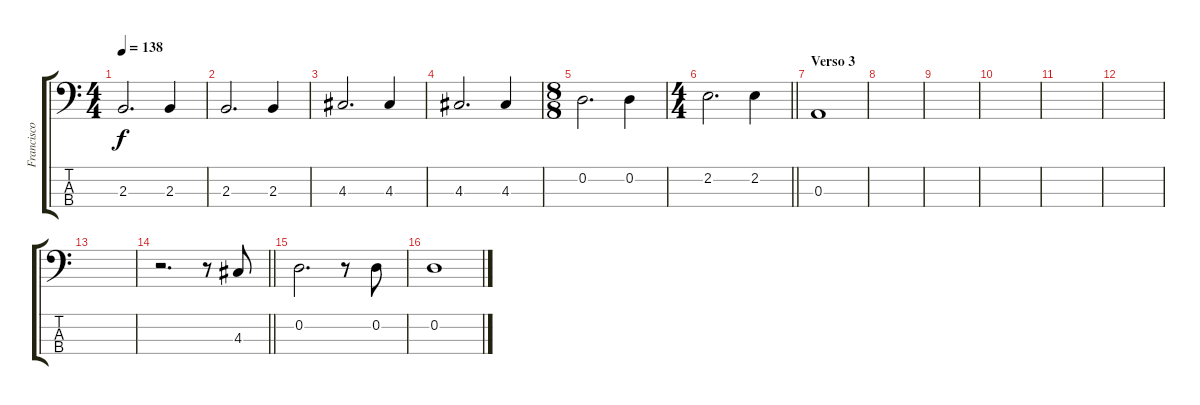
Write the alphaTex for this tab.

\track ("Francisco Durán" "Francisco ") {instrument electricbassfinger}
\staff {score tabs}
\tuning (G2 D2 A1 E1) {hide}
\ts (4 4)
\tempo 138
\clef f4
\ks c
2.3.2{d dy f} 2.3.4 |
2.3.2{d} 2.3.4 |
4.3.2{d} 4.3.4 |
4.3.2{d} 4.3.4 |
\ts (8 8)
0.2.2{d} 0.2.4 |
\ts (4 4)
\barLineRight lightlight
2.2.2{d} 2.2.4 |
\section ("" "Verso 3")
0.3.1 |
|
|
|
|
|
|
\barLineRight lightlight
r.2{d} r.8 4.3.8 |
0.2.2{d} r.8 0.2.8 |
0.2.1
